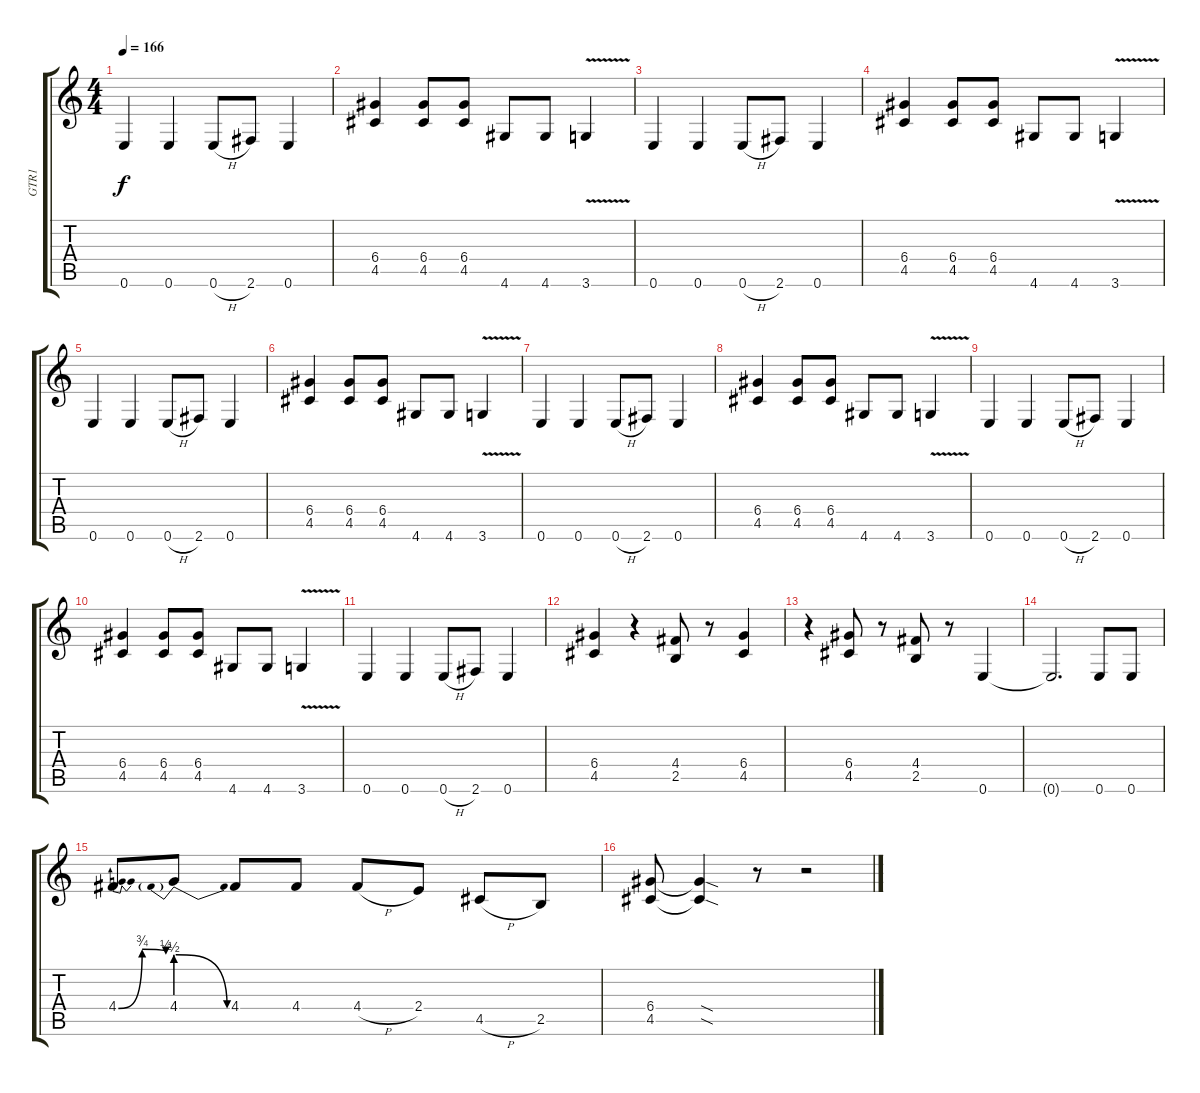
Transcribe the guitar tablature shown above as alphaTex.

\track ("GTR1" "GTR1") {instrument distortionguitar}
\staff {score tabs}
\tuning (E4 B3 G3 D3 A2 E2) {hide}
\ts (4 4)
\tempo 166
\clef g2
\ks c
0.6.4{dy f} 0.6.4 0.6{h}.8 2.6.8 0.6.4 |
(6.4 4.5).4 (6.4 4.5).8 (6.4 4.5).8 4.6.8 4.6.8 3.6{v}.4 |
0.6.4 0.6.4 0.6{h}.8 2.6.8 0.6.4 |
(6.4 4.5).4 (6.4 4.5).8 (6.4 4.5).8 4.6.8 4.6.8 3.6{v}.4 |
0.6.4 0.6.4 0.6{h}.8 2.6.8 0.6.4 |
(6.4 4.5).4 (6.4 4.5).8 (6.4 4.5).8 4.6.8 4.6.8 3.6{v}.4 |
0.6.4 0.6.4 0.6{h}.8 2.6.8 0.6.4 |
(6.4 4.5).4 (6.4 4.5).8 (6.4 4.5).8 4.6.8 4.6.8 3.6{v}.4 |
0.6.4 0.6.4 0.6{h}.8 2.6.8 0.6.4 |
(6.4 4.5).4 (6.4 4.5).8 (6.4 4.5).8 4.6.8 4.6.8 3.6{v}.4 |
0.6.4 0.6.4 0.6{h}.8 2.6.8 0.6.4 |
(6.4 4.5).4 r.4 (4.4 2.5).8 r.8 (6.4 4.5).4 |
r.4 (6.4 4.5).8 r.8 (4.4 2.5).8 r.8 0.6.4 |
0.6{t}.2{d} 0.6.8 0.6.8 |
4.4{be (bendrelease 0 0 30 3 30 3 60 2)}.8 4.4{be (prebendrelease 0 2 60 0)}.8 4.4.8 4.4.8 4.4{h}.8 2.4.8 4.5{h}.8 2.5.8 |
(6.4 4.5).8 (6.4{sod t} 4.5{sod t}).4 r.8 r.2
